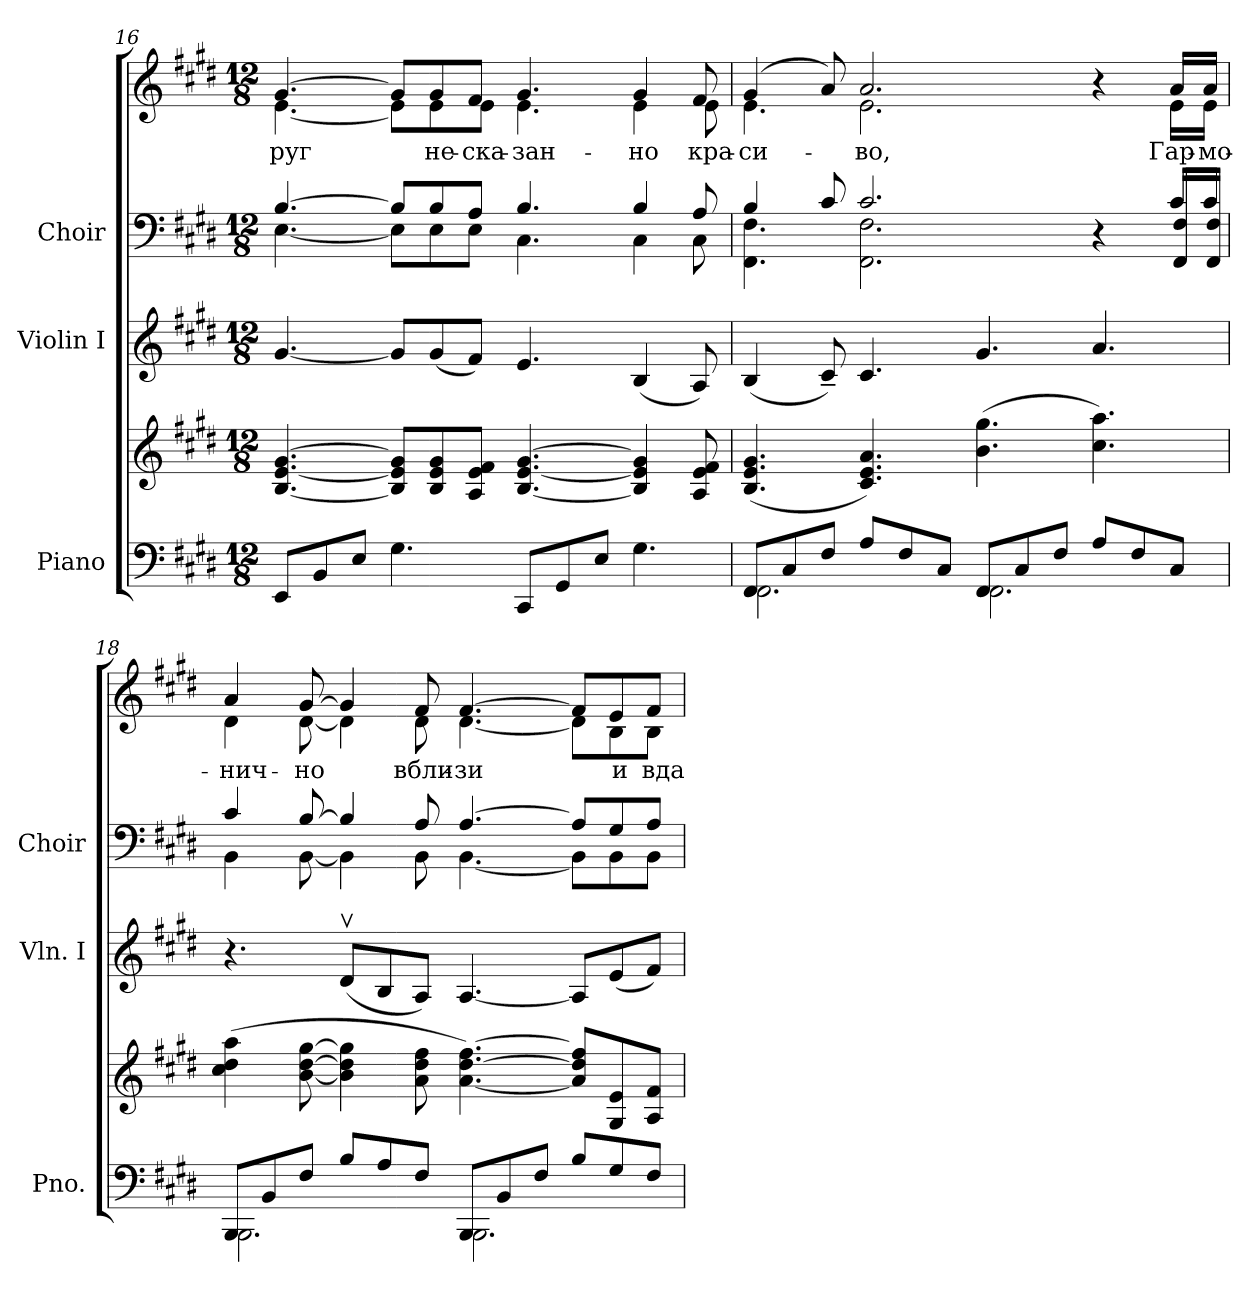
**kern	**kern	**kern	**kern	**kern	**text
*part3	*part3	*part2	*part1	*part1	*part1
*staff5	*staff4	*staff3	*staff2	*staff1	*staff1
*I"Piano	*	*I"Violin I	*I"Choir	*	*
*I'Pno.	*	*I'Vln. I	*I'Choir	*	*
*clefF4	*clefG2	*clefG2	*clefF4	*clefG2	*
*k[f#c#g#d#]	*k[f#c#g#d#]	*k[f#c#g#d#]	*k[f#c#g#d#]	*k[f#c#g#d#]	*
*E:	*E:	*E:	*E:	*E:	*
*M12/8	*M12/8	*M12/8	*M12/8	*M12/8	*
=16	=16	=16	=16	=16	=16
*	*	*	*^	*	*
!	!	!	!	!	!	!LO:LY:a:color=#000000
*	*	*	*	*	*^	*
!	!	!	!	!	!	!	!LO:LY:b:color=#000000
8EEi/L	[<4.Bi/ [<4.ei [>4.g#i	[<4.g#i/	[>4.Bi/	[<4.Ei\	[>4.g#i/	[<4.ei\	-руг
8BBi/	.	.	.	.	.	.	.
8Ei/J	.	.	.	.	.	.	.
4.G#i\	8Bi/] 8ei] 8g#i]L	8g#i/L]	8Bi/L]	8Ei\L]	8g#i/L]	8ei\L]	.
!	!	!	!	!	!	!	!LO:LY:b:color=#000000
.	8Bi/ 8ei 8g#i	(8g#i/	8Bi/	8Ei\	8g#i/	8ei\	не-
!	!	!	!	!	!	!	!LO:LY:b:color=#000000
.	8Ai/ 8ei 8f#iJ	8f#i/J)	8Ai/J	8Ei\J	8f#i/J	8ei\J	-ска-
!	!	!	!	!	!	!	!LO:LY:b:color=#000000
8CC#i/L	[<4.Bi/ [<4.ei [>4.g#i	4.ei/	4.Bi/	4.C#i\	4.g#i/	4.ei\	-зан-
8GG#i/	.	.	.	.	.	.	.
8Ei/J	.	.	.	.	.	.	.
!	!	!	!	!	!	!	!LO:LY:b:color=#000000
4.G#i\	4Bi/] 4ei] 4g#i]	(4Bi/	4Bi/	4C#i\	4g#i/	4ei\	-но
!	!	!	!	!	!	!	!LO:LY:b:color=#000000
.	8Ai/ 8ei 8f#i	8Ai/)	8Ai/	8C#i\	8f#i/	8ei\	кра-
=17	=17	=17	=17	=17	=17	=17	=17
*^	*^	*^	*	*	*	*	*
!	!	!	!	!	!	!	!	!	!	!LO:LY:b:color=#000000
8FF#i/L	2.FF#i\	(4.Bi/ 4.ei 4.g#i	4.ryy	(4Bi/	4.ryy	4Bi/	4.FF#i\ 4.F#i	(4g#i/	4.ei\	-си-
8C#i/	.	.	.	.	.	.	.	.	.	.
8F#i/J	.	.	.	8c#~i/)	.	8c#i/	.	8ai/)	.	.
!	!	!	!	!	!	!	!	!	!	!LO:LY:b:color=#000000
8Ai/L	.	4.c#i/ 4.ei 4.ai)	4.ryy	4.c#i/	4.ryy	2.c#i/	2.FF#i\ 2.F#i	2.ai/	2.ei\	-во,
8F#i/	.	.	.	.	.	.	.	.	.	.
8C#i/J	.	.	.	.	.	.	.	.	.	.
8FF#i/L	2.FF#i\	(4.bi\ 4.gg#i	4.ryy	4.g#i/	4.ryy	.	.	.	.	.
8C#i/	.	.	.	.	.	.	.	.	.	.
8F#i/J	.	.	.	.	.	.	.	.	.	.
8Ai/L	.	4.cc#i\ 4.aai)	4ryy	4.ai/	4ryy	4r	4ryy	4r	4ryy	.
8F#i/	.	.	.	.	.	.	.	.	.	.
!	!	!	!	!	!	!	!	!	!	!LO:LY:b:color=#000000
8C#i/J	.	.	8ryy	.	8ryy	16c#i/LL	16FF#i/ 16F#i/LL	16ai/LL	16ei\LL	Гар-
!	!	!	!	!	!	!	!	!	!	!LO:LY:b:color=#000000
.	.	.	.	.	.	16c#i/JJ	16FF#i/ 16F#i/JJ	16ai/JJ	16ei\JJ	-мо-
*	*	*v	*v	*	*	*	*	*	*	*
*	*	*	*v	*v	*	*	*	*	*
!!LO:PB:g=z	!!
=18	=18	=18	=18	=18	=18	=18	=18	=18
!	!	!	!	!	!	!	!	!LO:LY:b:color=#000000
8BBBi/L	2.BBBi\	(4cc#i\ 4dd#i 4aai	4.r	4c#i/	4BBi\	4ai/	4d#i\	-нич-
8BBi/	.	.	.	.	.	.	.	.
!	!	!	!	!	!	!	!	!LO:LY:b:color=#000000
8F#i/J	.	[<8bi\ [>8dd#i [>8gg#i	.	[>8Bi/	[<8BBi\	[>8g#i/	[<8d#i\	-но
8Bi/L	.	4bi\] 4dd#i] 4gg#i]	(8d#vi/L	4Bi/]	4BBi\]	4g#i/]	4d#i\]	.
8Ai/	.	.	8Bi/	.	.	.	.	.
!	!	!	!	!	!	!	!	!LO:LY:b:color=#000000
8F#i/J	.	8ai\ 8dd#i 8ff#i	8Ai/J)	8Ai/	8BBi\	8f#i/	8d#i\	вбли-
!	!	!	!	!	!	!	!	!LO:LY:b:color=#000000
8BBBi/L	2.BBBi\	[<4.ai\ [>4.dd#i [>4.ff#i)	[<4.Ai/	[>4.Ai/	[<4.BBi\	[>4.f#i/	[<4.d#i\	-зи
8BBi/	.	.	.	.	.	.	.	.
8F#i/J	.	.	.	.	.	.	.	.
8Bi/L	.	8ai/] 8dd#i] 8ff#i]L	8Ai/L]	8Ai/L]	8BBi\L]	8f#i/L]	8d#i\L]	.
!	!	!	!	!	!	!	!	!LO:LY:b:color=#000000
8G#i/	.	8G#i/ 8ei	(8ei/	8G#i/	8BBi\	8ei/	8Bi\	и
!	!	!	!	!	!	!	!	!LO:LY:b:color=#000000
8F#i/J	.	8Ai/ 8f#iJ	8f#i/J)	8Ai/J	8BBi\J	8f#i/J	8Bi\J	вда-
*	*	*	*	*v	*v	*	*	*
*v	*v	*	*	*	*v	*v	*
=	=	=	=	=	=
*-	*-	*-	*-	*-	*-
